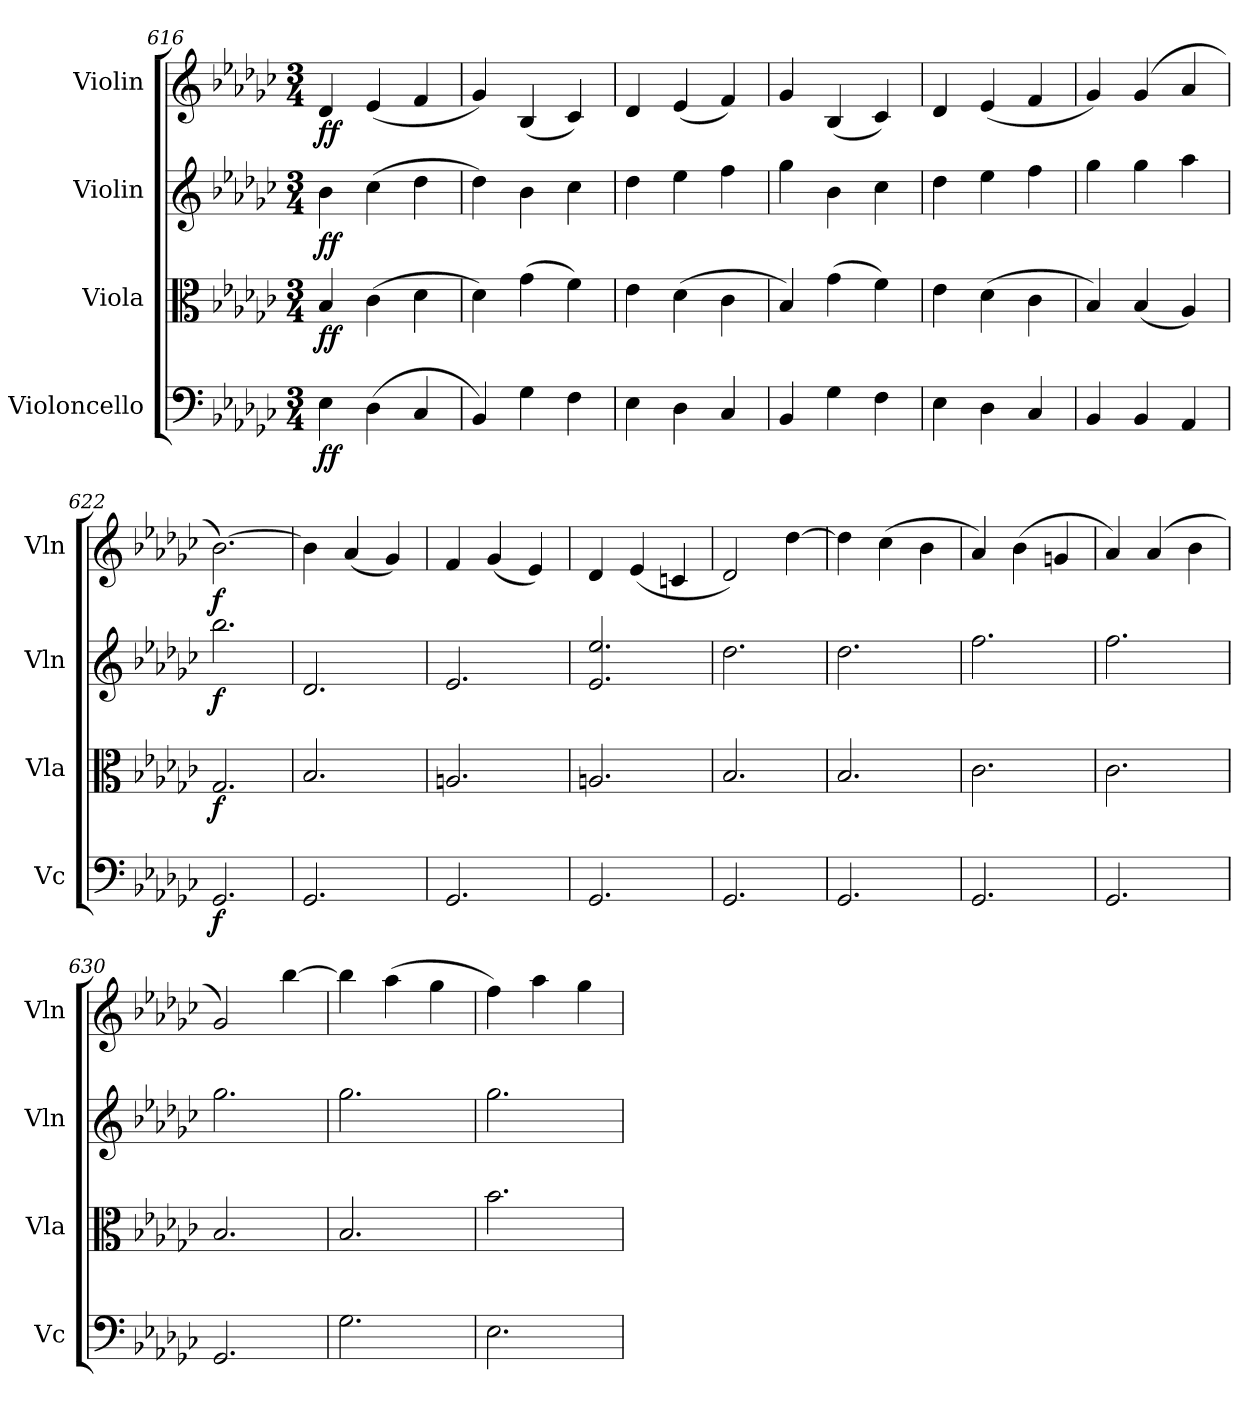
**kern	**dynam	**kern	**dynam	**kern	**dynam	**kern	**dynam
*part4	*part4	*part3	*part3	*part2	*part2	*part1	*part1
*staff4	*staff4	*staff3	*staff3	*staff2	*staff2	*staff1	*staff1
*I"Violoncello	*	*I"Viola	*	*I"Violin	*	*I"Violin	*
*I'Vc	*	*I'Vla	*	*I'Vln	*	*I'Vln	*
*clefF4	*	*clefC3	*	*clefG2	*	*clefG2	*
*k[b-e-a-d-g-c-]	*	*k[b-e-a-d-g-c-]	*	*k[b-e-a-d-g-c-]	*	*k[b-e-a-d-g-c-]	*
*M3/4	*	*M3/4	*	*M3/4	*	*M3/4	*
=616	=616	=616	=616	=616	=616	=616	=616
4E-	ff	4B-	ff	4b-	ff	4d-	ff
(4D-	.	(4c-	.	(4cc-	.	(4e-	.
4C-	.	4d-	.	4dd-	.	4f	.
=617	=617	=617	=617	=617	=617	=617	=617
4BB-)	.	4d-)	.	4dd-)	.	4g-)	.
4G-	.	(4g-	.	4b-	.	(4B-	.
4F	.	4f)	.	4cc-	.	4c-)	.
=618	=618	=618	=618	=618	=618	=618	=618
4E-	.	4e-	.	4dd-	.	4d-	.
4D-	.	(4d-	.	4ee-	.	(4e-	.
4C-	.	4c-	.	4ff	.	4f)	.
=619	=619	=619	=619	=619	=619	=619	=619
4BB-	.	4B-)	.	4gg-	.	4g-	.
4G-	.	(4g-	.	4b-	.	(4B-	.
4F	.	4f)	.	4cc-	.	4c-)	.
=620	=620	=620	=620	=620	=620	=620	=620
4E-	.	4e-	.	4dd-	.	4d-	.
4D-	.	(4d-	.	4ee-	.	(4e-	.
4C-	.	4c-	.	4ff	.	4f	.
=621	=621	=621	=621	=621	=621	=621	=621
4BB-	.	4B-)	.	4gg-	.	4g-)	.
4BB-	.	(4B-	.	4gg-	.	(4g-	.
4AA-	.	4A-)	.	4aa-	.	4a-	.
=622	=622	=622	=622	=622	=622	=622	=622
2.GG-	f	2.G-	f	2.bb-	f	[2.b-)	f
=623	=623	=623	=623	=623	=623	=623	=623
2.GG-	.	2.B-	.	2.d-	.	4b-]	.
.	.	.	.	.	.	(4a-	.
.	.	.	.	.	.	4g-)	.
=624	=624	=624	=624	=624	=624	=624	=624
2.GG-	.	2.An	.	2.e-	.	4f	.
.	.	.	.	.	.	(4g-	.
.	.	.	.	.	.	4e-)	.
=625	=625	=625	=625	=625	=625	=625	=625
2.GG-	.	2.An	.	2.e- 2.ee-	.	4d-	.
.	.	.	.	.	.	(4e-	.
.	.	.	.	.	.	4cn	.
=626	=626	=626	=626	=626	=626	=626	=626
2.GG-	.	2.B-	.	2.dd-	.	2d-)	.
.	.	.	.	.	.	[4dd-	.
=627	=627	=627	=627	=627	=627	=627	=627
2.GG-	.	2.B-	.	2.dd-	.	4dd-]	.
.	.	.	.	.	.	(4cc-	.
.	.	.	.	.	.	4b-	.
=628	=628	=628	=628	=628	=628	=628	=628
2.GG-	.	2.c-	.	2.ff	.	4a-)	.
.	.	.	.	.	.	(4b-	.
.	.	.	.	.	.	4gn	.
=629	=629	=629	=629	=629	=629	=629	=629
2.GG-	.	2.c-	.	2.ff	.	4a-)	.
.	.	.	.	.	.	(4a-	.
.	.	.	.	.	.	4b-	.
=630	=630	=630	=630	=630	=630	=630	=630
2.GG-	.	2.B-	.	2.gg-	.	2g-)	.
.	.	.	.	.	.	[4bb-	.
=631	=631	=631	=631	=631	=631	=631	=631
2.G-	.	2.B-	.	2.gg-	.	4bb-]	.
.	.	.	.	.	.	(4aa-	.
.	.	.	.	.	.	4gg-	.
=632	=632	=632	=632	=632	=632	=632	=632
2.E-	.	2.b-	.	2.gg-	.	4ff)	.
.	.	.	.	.	.	4aa-	.
.	.	.	.	.	.	4gg-	.
=	=	=	=	=	=	=	=
*-	*-	*-	*-	*-	*-	*-	*-
